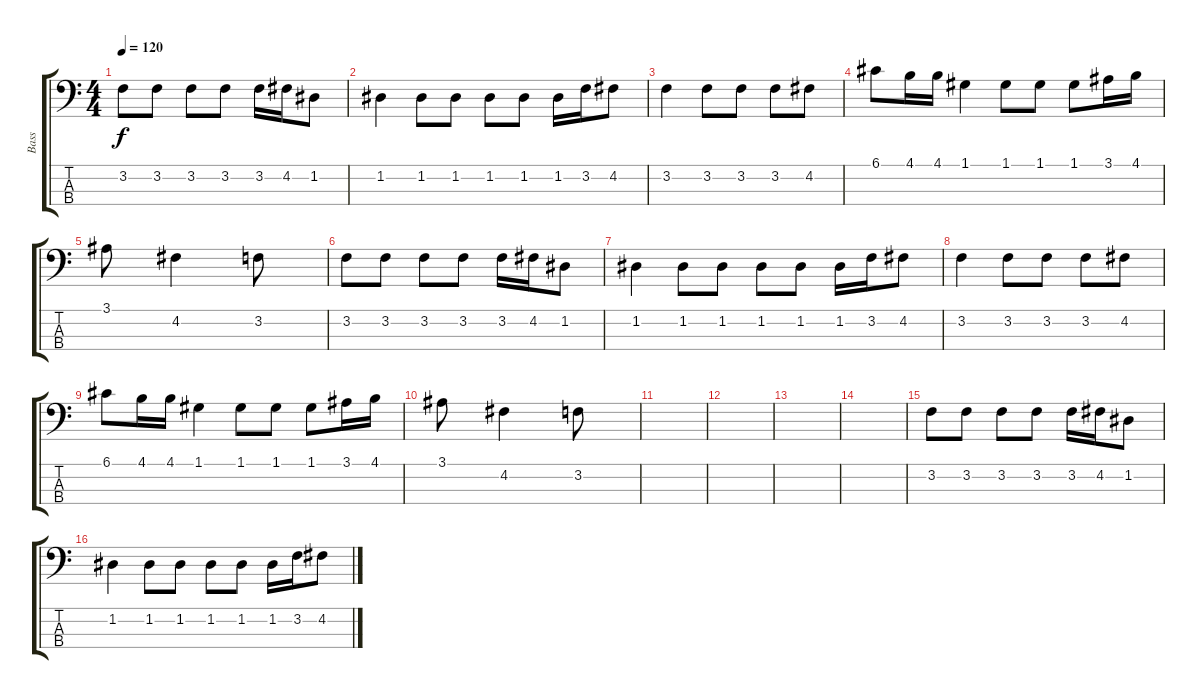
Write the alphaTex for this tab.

\track ("Bass" "Bass") {instrument electricbasspick}
\staff {score tabs}
\tuning (G2 D2 A1 E1) {hide}
\ts (4 4)
\tempo 120
\clef f4
\ks c
3.2.8{dy f} 3.2.8 3.2.8 3.2.8 3.2.16 4.2.16 1.2.8 |
1.2.4 1.2.8 1.2.8 1.2.8 1.2.8 1.2.16 3.2.16 4.2.8 |
3.2.4 3.2.8 3.2.8 3.2.8 4.2.8 |
6.1.8 4.1.16 4.1.16 1.1.4 1.1.8 1.1.8 1.1.8 3.1.16 4.1.16 |
3.1.8 4.2.4 3.2.8 |
3.2.8 3.2.8 3.2.8 3.2.8 3.2.16 4.2.16 1.2.8 |
1.2.4 1.2.8 1.2.8 1.2.8 1.2.8 1.2.16 3.2.16 4.2.8 |
3.2.4 3.2.8 3.2.8 3.2.8 4.2.8 |
6.1.8 4.1.16 4.1.16 1.1.4 1.1.8 1.1.8 1.1.8 3.1.16 4.1.16 |
3.1.8 4.2.4 3.2.8 |
|
|
|
|
3.2.8 3.2.8 3.2.8 3.2.8 3.2.16 4.2.16 1.2.8 |
1.2.4 1.2.8 1.2.8 1.2.8 1.2.8 1.2.16 3.2.16 4.2.8
